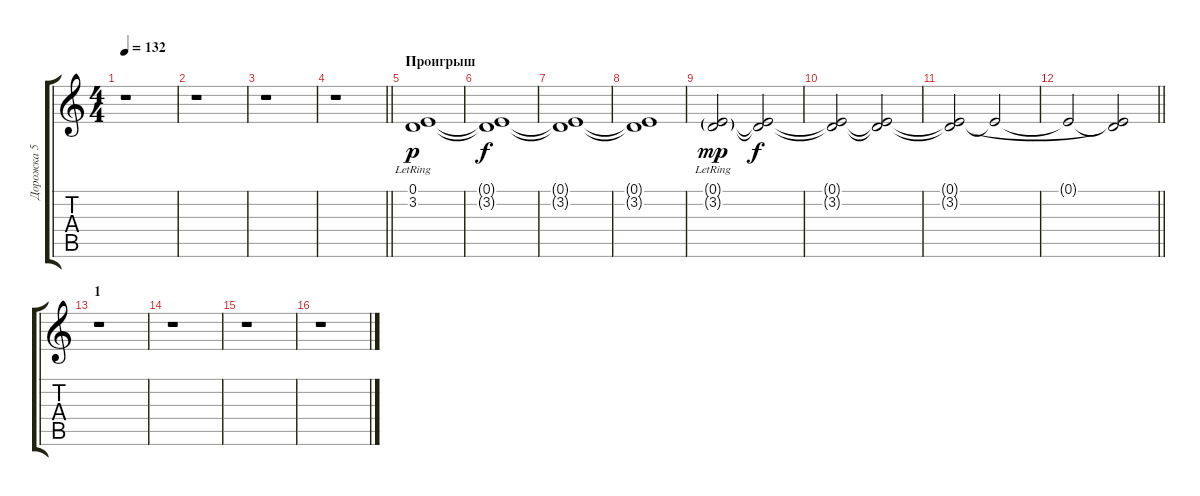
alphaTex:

\track ("Дорожка 5" "Дорожка 5") {instrument seashore}
\staff {score tabs}
\tuning (E4 B3 G3 D3 A2 E2) {hide}
\ts (4 4)
\tempo 132
\clef g2
\ks c
r.1{dy f} |
r.1 |
r.1 |
\barLineRight lightlight
r.1 |
\section ("" "Проигрыш")
(0.1{lr} 3.2{lr}).1{dy p} |
(0.1{t} 3.2{t}).1{dy f} |
(0.1{t} 3.2{t}).1 |
(0.1{t} 3.2{t}).1 |
(0.1{g lr} 3.2{g lr}).2{dy mp} (0.1{t} 3.2{t}).2{dy f} |
(0.1{t} 3.2{t}).2 (0.1{t} 3.2{t}).2 |
(0.1{t} 3.2{t}).2 0.1{t}.2 |
\barLineRight lightlight
0.1{t}.2 (0.1{t} 3.2{t}).2 |
\section ("" "1")
r.1 |
r.1 |
r.1 |
r.1
